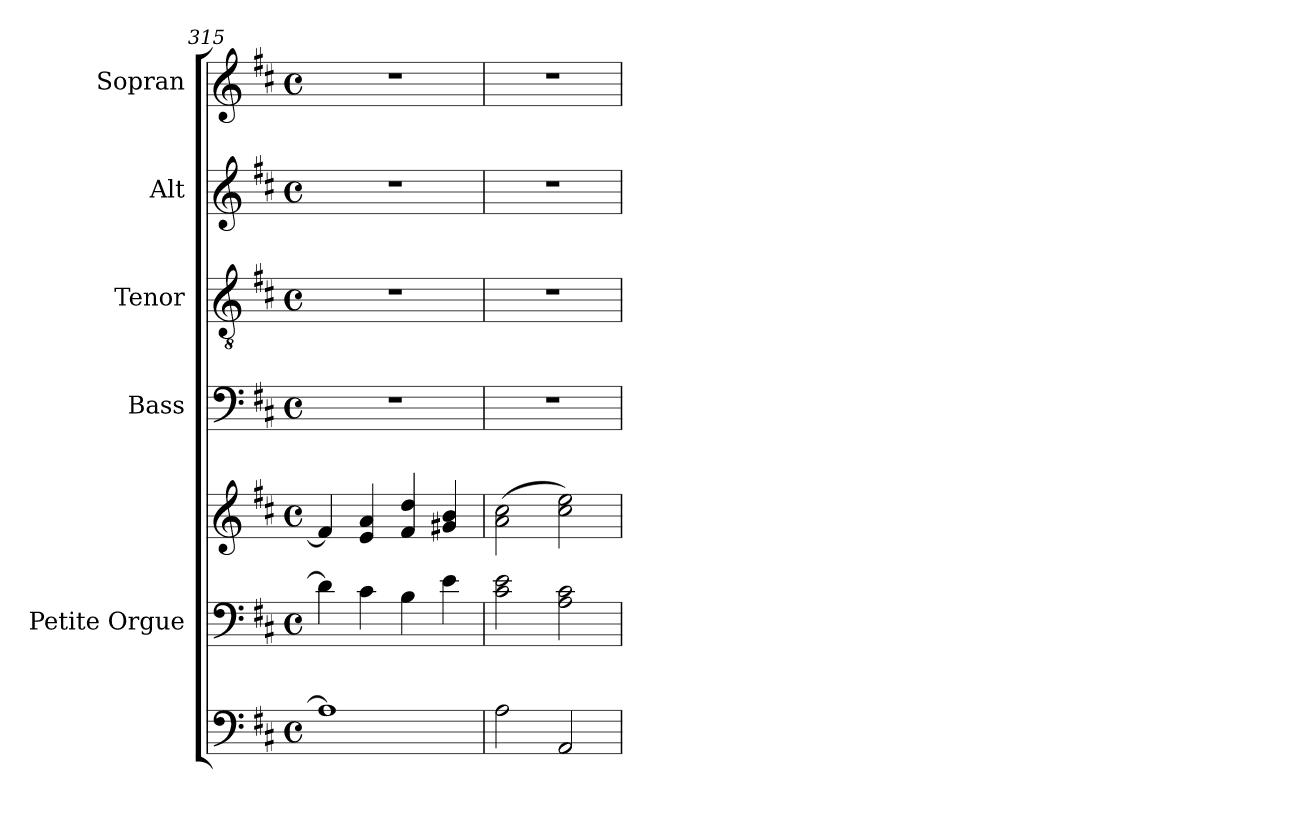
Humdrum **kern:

**kern	**kern	**kern	**kern	**kern	**kern	**kern
*part6	*part5	*part5	*part4	*part3	*part2	*part1
*staff7	*staff6	*staff5	*staff4	*staff3	*staff2	*staff1
*	*I"Petite Orgue	*	*I"Bass	*I"Tenor	*I"Alt	*I"Sopran
*	*I'Org. 1	*	*I'B.	*I'T.	*I'A.	*I'S.
*clefF4	*clefF4	*clefG2	*clefF4	*clefGv2	*clefG2	*clefG2
*k[f#c#]	*k[f#c#]	*k[f#c#]	*k[f#c#]	*k[f#c#]	*k[f#c#]	*k[f#c#]
*D:	*D:	*D:	*D:	*D:	*D:	*D:
*M4/4	*M4/4	*M4/4	*M4/4	*M4/4	*M4/4	*M4/4
*met(c)	*met(c)	*met(c)	*met(c)	*met(c)	*met(c)	*met(c)
=315	=315	=315	=315	=315	=315	=315
1A]	4d\]	4f#/]	1r	1r	1r	1r
.	4c#\	4e/ 4a/	.	.	.	.
.	4B\	4f#/ 4dd/	.	.	.	.
.	4e\	4g#X/ 4b/	.	.	.	.
!!LO:PB:g=z
=316	=316	=316	=316	=316	=316	=316
2A\	2c#\ 2e\	(>2a\ 2cc#\	1r	1r	1r	1r
2AA/	2A\ 2c#\	2cc#\ 2ee\)	.	.	.	.
=	=	=	=	=	=	=
*-	*-	*-	*-	*-	*-	*-
